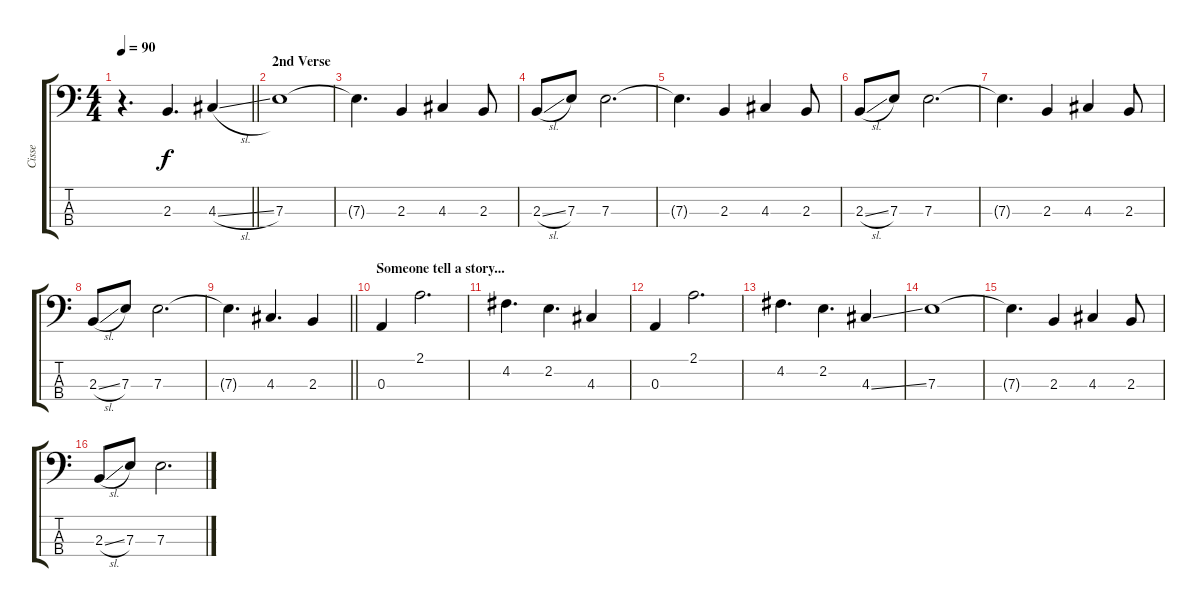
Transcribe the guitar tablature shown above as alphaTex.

\track ("Cisse" "Cisse") {instrument electricbassfinger}
\staff {score tabs}
\tuning (G2 D2 A1 E1) {hide}
\ts (4 4)
\tempo 90
\clef f4
\barLineRight lightlight
\ks c
r.4{d dy f} 2.3.4{d} 4.3{sl}.4 |
\section ("" "2nd Verse")
7.3.1 |
7.3{t}.4{d} 2.3.4 4.3.4 2.3.8 |
2.3{sl}.8 7.3.8 7.3.2{d} |
7.3{t}.4{d} 2.3.4 4.3.4 2.3.8 |
2.3{sl}.8 7.3.8 7.3.2{d} |
7.3{t}.4{d} 2.3.4 4.3.4 2.3.8 |
2.3{sl}.8 7.3.8 7.3.2{d} |
\barLineRight lightlight
7.3{t}.4{d} 4.3.4{d} 2.3.4 |
\section ("" "Someone tell a story...")
0.3.4 2.1.2{d} |
4.2.4{d} 2.2.4{d} 4.3.4 |
0.3.4 2.1.2{d} |
4.2.4{d} 2.2.4{d} 4.3{ss}.4 |
7.3.1 |
7.3{t}.4{d} 2.3.4 4.3.4 2.3.8 |
2.3{sl}.8 7.3.8 7.3.2{d}
